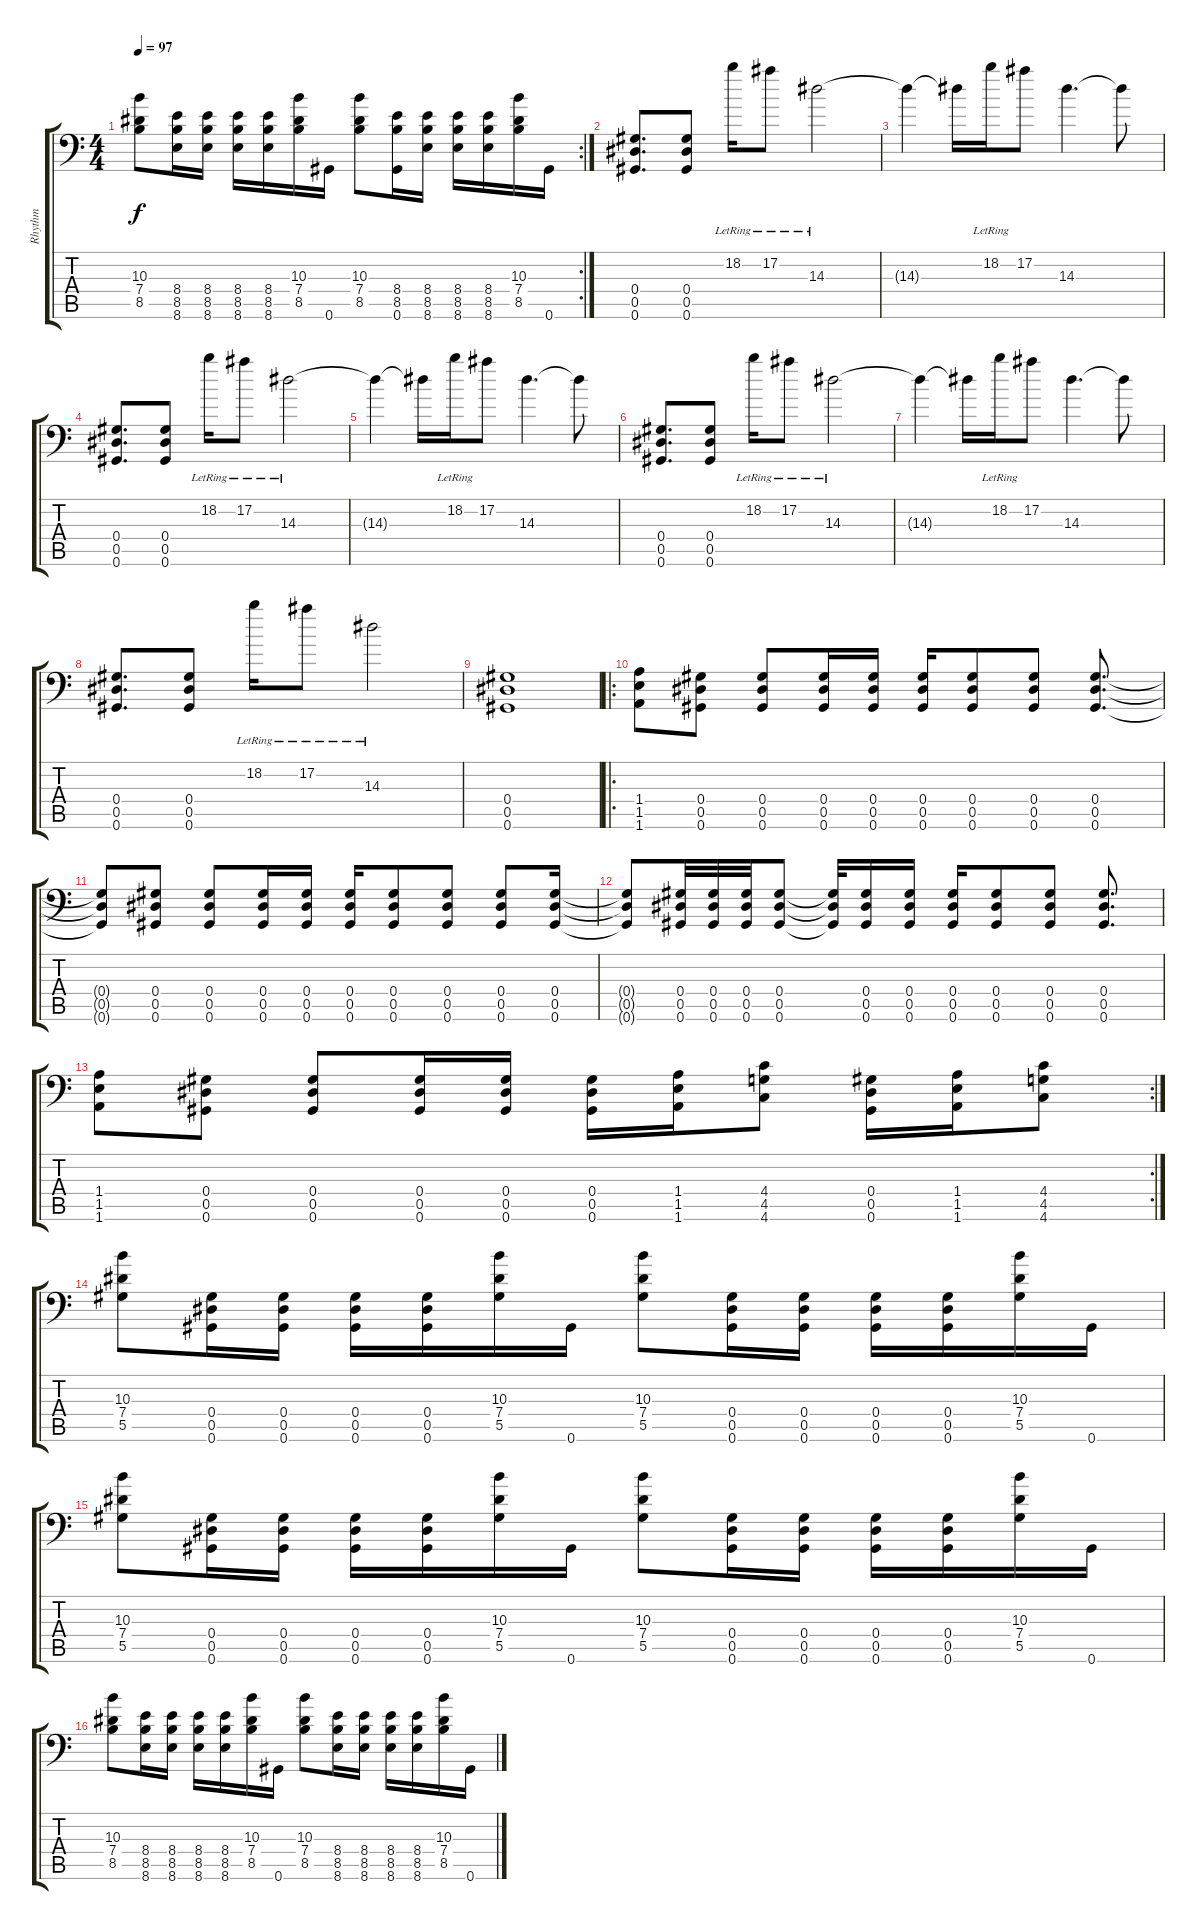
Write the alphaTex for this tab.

\track ("Rhythm" "Rhythm") {instrument distortionguitar}
\staff {score tabs}
\tuning (Bb3 F3 Db3 Ab2 Eb2 Ab1) {hide}
\rc 2
\ts (4 4)
\tempo 97
\clef f4
\ks c
(10.3 7.4 8.5).8{dy f} (8.4 8.5 8.6).16 (8.4 8.5 8.6).16 (8.4 8.5 8.6).16 (8.4 8.5 8.6).16 (10.3 7.4 8.5).16 0.6.16 (10.3 7.4 8.5).8 (8.4 8.5 0.6).16 (8.4 8.5 8.6).16 (8.4 8.5 8.6).16 (8.4 8.5 8.6).16 (10.3 7.4 8.5).16 0.6.16 |
(0.4 0.5 0.6).8{d} (0.4 0.5 0.6).8 18.2{lr}.16 17.2{lr}.8 14.3{lr}.2 |
14.3{t}.4 14.3{t}.16 18.2{lr}.16 17.2.8 14.3.4{d} 14.3{t}.8 |
(0.4 0.5 0.6).8{d} (0.4 0.5 0.6).8 18.2{lr}.16 17.2{lr}.8 14.3{lr}.2 |
14.3{t}.4 14.3{t}.16 18.2{lr}.16 17.2.8 14.3.4{d} 14.3{t}.8 |
(0.4 0.5 0.6).8{d} (0.4 0.5 0.6).8 18.2{lr}.16 17.2{lr}.8 14.3{lr}.2 |
14.3{t}.4 14.3{t}.16 18.2{lr}.16 17.2.8 14.3.4{d} 14.3{t}.8 |
(0.4 0.5 0.6).8{d} (0.4 0.5 0.6).8 18.2{lr}.16 17.2{lr}.8 14.3{lr}.2 |
(0.4 0.5 0.6).1 |
\ro
(1.4 1.5 1.6).8{volume 13} (0.4 0.5 0.6).8 (0.4 0.5 0.6).8 (0.4 0.5 0.6).16 (0.4 0.5 0.6).16 (0.4 0.5 0.6).16 (0.4 0.5 0.6).8 (0.4 0.5 0.6).8 (0.4 0.5 0.6).8{d} |
(0.4{t} 0.5{t} 0.6{t}).8 (0.4 0.5 0.6).8 (0.4 0.5 0.6).8 (0.4 0.5 0.6).16 (0.4 0.5 0.6).16 (0.4 0.5 0.6).16 (0.4 0.5 0.6).8 (0.4 0.5 0.6).8 (0.4 0.5 0.6).8 (0.4 0.5 0.6).16 |
(0.4{t} 0.5{t} 0.6{t}).8 (0.4 0.5 0.6).32 (0.4 0.5 0.6).32 (0.4 0.5 0.6).32 (0.4 0.5 0.6).8 (0.4{t} 0.5{t} 0.6{t}).32 (0.4 0.5 0.6).16 (0.4 0.5 0.6).16 (0.4 0.5 0.6).16 (0.4 0.5 0.6).8 (0.4 0.5 0.6).8 (0.4 0.5 0.6).8{d} |
\rc 2
(1.4 1.5 1.6).8 (0.4 0.5 0.6).8 (0.4 0.5 0.6).8 (0.4 0.5 0.6).16 (0.4 0.5 0.6).16 (0.4 0.5 0.6).16 (1.4 1.5 1.6).16 (4.4 4.5 4.6).8 (0.4 0.5 0.6).16 (1.4 1.5 1.6).16 (4.4 4.5 4.6).8 |
(10.3 7.4 5.5).8 (0.4 0.5 0.6).16 (0.4 0.5 0.6).16 (0.4 0.5 0.6).16 (0.4 0.5 0.6).16 (10.3 7.4 5.5).16 0.6.16 (10.3 7.4 5.5).8 (0.4 0.5 0.6).16 (0.4 0.5 0.6).16 (0.4 0.5 0.6).16 (0.4 0.5 0.6).16 (10.3 7.4 5.5).16 0.6.16 |
(10.3 7.4 5.5).8 (0.4 0.5 0.6).16 (0.4 0.5 0.6).16 (0.4 0.5 0.6).16 (0.4 0.5 0.6).16 (10.3 7.4 5.5).16 0.6.16 (10.3 7.4 5.5).8 (0.4 0.5 0.6).16 (0.4 0.5 0.6).16 (0.4 0.5 0.6).16 (0.4 0.5 0.6).16 (10.3 7.4 5.5).16 0.6.16 |
(10.3 7.4 8.5).8 (8.4 8.5 8.6).16 (8.4 8.5 8.6).16 (8.4 8.5 8.6).16 (8.4 8.5 8.6).16 (10.3 7.4 8.5).16 0.6.16 (10.3 7.4 8.5).8 (8.4 8.5 8.6).16 (8.4 8.5 8.6).16 (8.4 8.5 8.6).16 (8.4 8.5 8.6).16 (10.3 7.4 8.5).16 0.6.16
